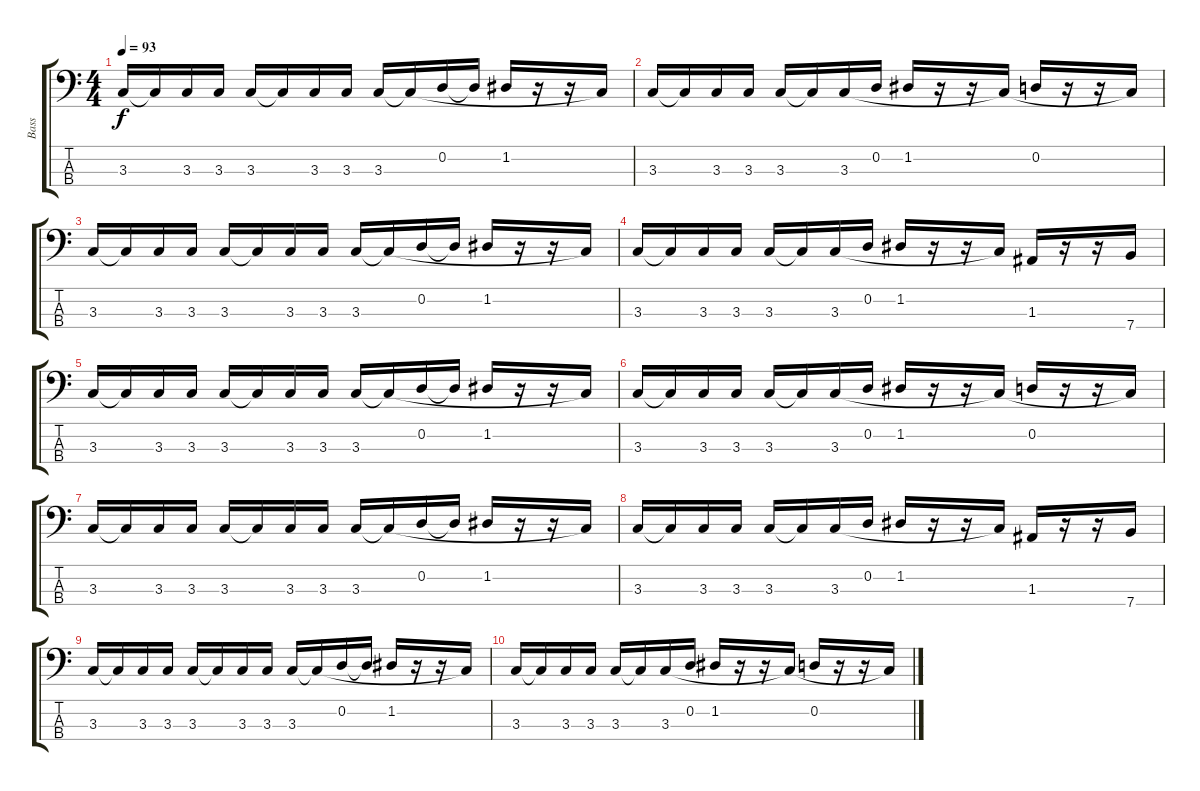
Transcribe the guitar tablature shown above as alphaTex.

\track ("Bass" "Bass") {instrument electricbassfinger}
\staff {score tabs}
\tuning (G2 D2 A1 E1) {hide}
\ts (4 4)
\tempo 93
\clef f4
\ks c
3.3.16{dy f} 3.3{t}.16 3.3.16 3.3.16 3.3.16 3.3{t}.16 3.3.16 3.3.16 3.3.16 3.3{t}.16 0.2.16 0.2{t}.16 1.2.16 r.16 r.16 3.3{t}.16 |
3.3.16 3.3{t}.16 3.3.16 3.3.16 3.3.16 3.3{t}.16 3.3.16 0.2.16 1.2.16 r.16 r.16 3.3{t}.16 0.2.16 r.16 r.16 3.3{t}.16 |
3.3.16 3.3{t}.16 3.3.16 3.3.16 3.3.16 3.3{t}.16 3.3.16 3.3.16 3.3.16 3.3{t}.16 0.2.16 0.2{t}.16 1.2.16 r.16 r.16 3.3{t}.16 |
3.3.16 3.3{t}.16 3.3.16 3.3.16 3.3.16 3.3{t}.16 3.3.16 0.2.16 1.2.16 r.16 r.16 3.3{t}.16 1.3.16 r.16 r.16 7.4.16 |
3.3.16 3.3{t}.16 3.3.16 3.3.16 3.3.16 3.3{t}.16 3.3.16 3.3.16 3.3.16 3.3{t}.16 0.2.16 0.2{t}.16 1.2.16 r.16 r.16 3.3{t}.16 |
3.3.16 3.3{t}.16 3.3.16 3.3.16 3.3.16 3.3{t}.16 3.3.16 0.2.16 1.2.16 r.16 r.16 3.3{t}.16 0.2.16 r.16 r.16 3.3{t}.16 |
3.3.16 3.3{t}.16 3.3.16 3.3.16 3.3.16 3.3{t}.16 3.3.16 3.3.16 3.3.16 3.3{t}.16 0.2.16 0.2{t}.16 1.2.16 r.16 r.16 3.3{t}.16 |
3.3.16 3.3{t}.16 3.3.16 3.3.16 3.3.16 3.3{t}.16 3.3.16 0.2.16 1.2.16 r.16 r.16 3.3{t}.16 1.3.16 r.16 r.16 7.4.16 |
3.3.16 3.3{t}.16 3.3.16 3.3.16 3.3.16 3.3{t}.16 3.3.16 3.3.16 3.3.16 3.3{t}.16 0.2.16 0.2{t}.16 1.2.16 r.16 r.16 3.3{t}.16 |
3.3.16 3.3{t}.16 3.3.16 3.3.16 3.3.16 3.3{t}.16 3.3.16 0.2.16 1.2.16 r.16 r.16 3.3{t}.16 0.2.16 r.16 r.16 3.3{t}.16
